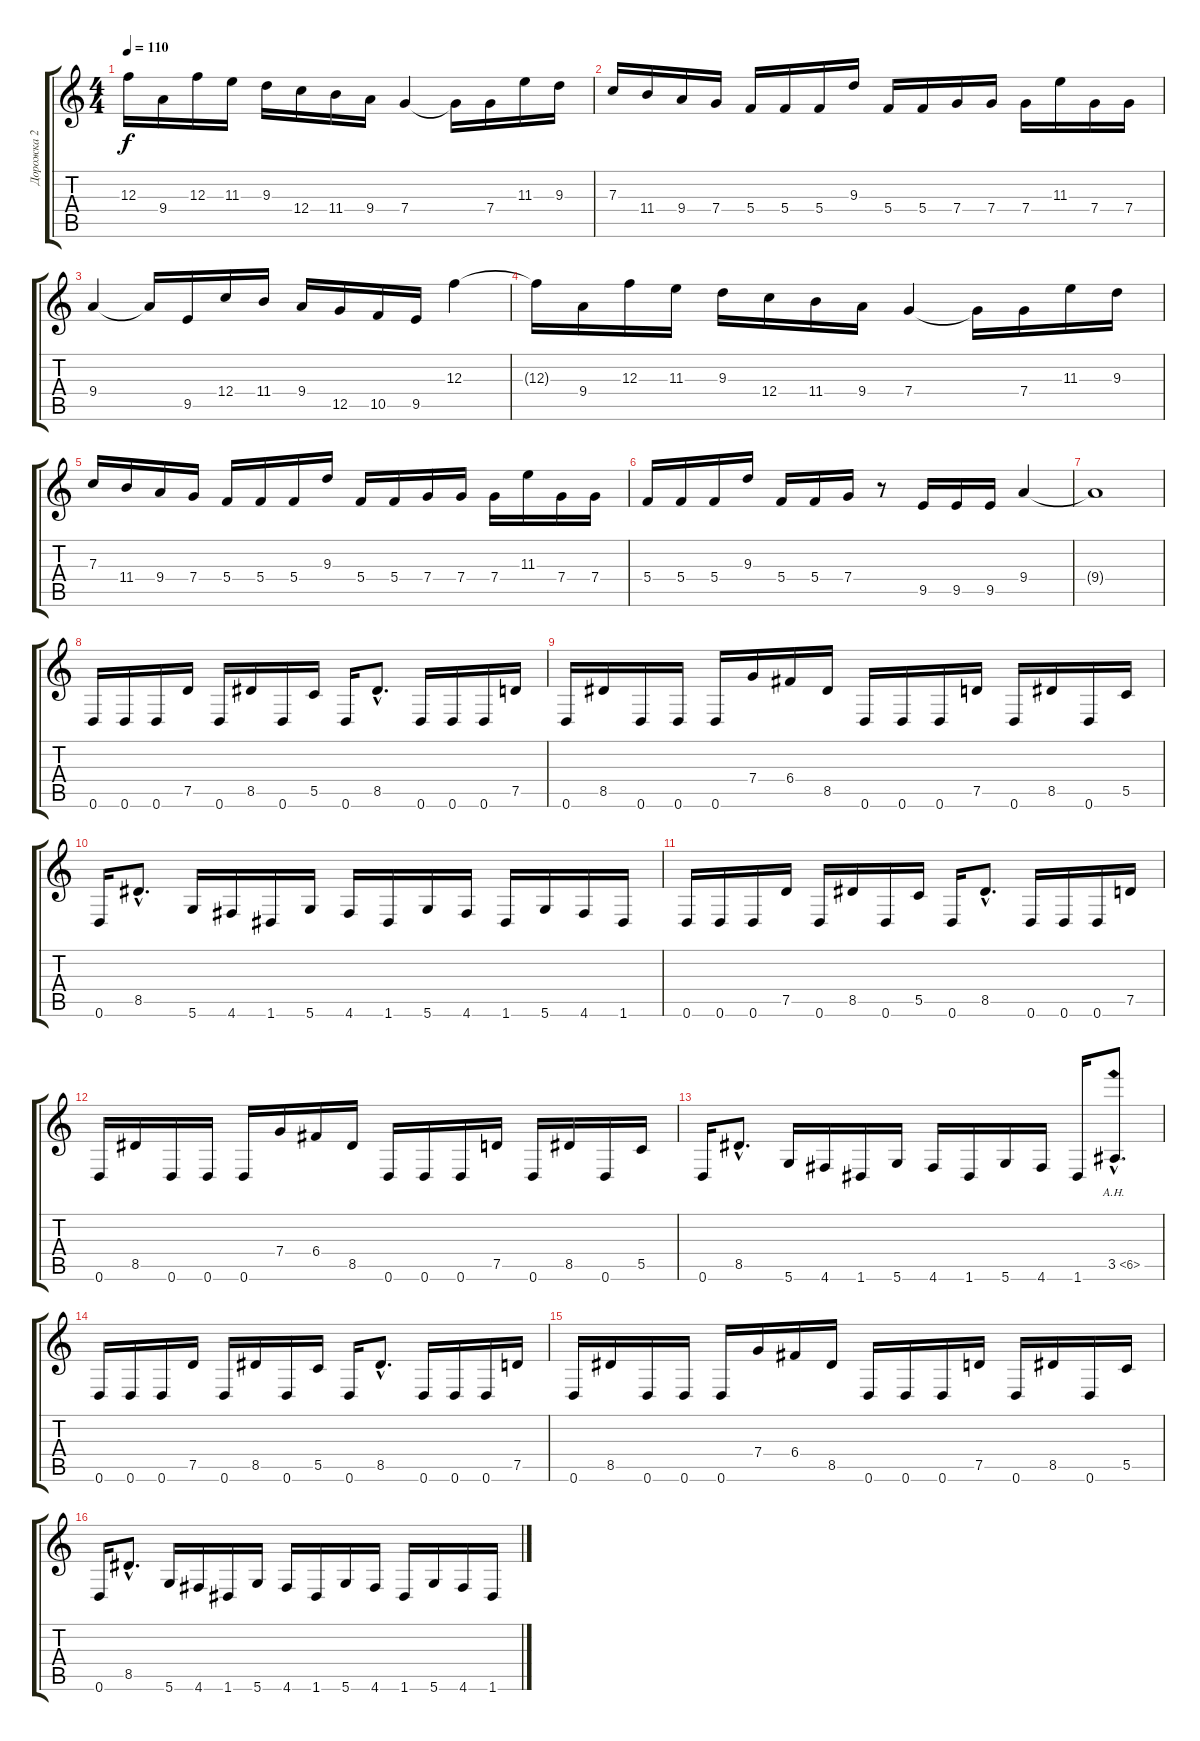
\track ("Дорожка 2" "Дорожка 2") {instrument overdrivenguitar}
\staff {score tabs}
\tuning (D4 A3 F3 C3 G2 D2) {hide}
\ts (4 4)
\tempo 110
\clef g2
\ks c
12.3{t}.16{dy f} 9.4.16 12.3.16 11.3.16 9.3.16 12.4.16 11.4.16 9.4.16 7.4.4 7.4{t}.16 7.4.16 11.3.16 9.3.16 |
7.3.16 11.4.16 9.4.16 7.4.16 5.4.16 5.4.16 5.4.16 9.3.16 5.4.16 5.4.16 7.4.16 7.4.16 7.4.16 11.3.16 7.4.16 7.4.16 |
9.4.4 9.4{t}.16 9.5.16 12.4.16 11.4.16 9.4.16 12.5.16 10.5.16 9.5.16 12.3.4 |
12.3{t}.16 9.4.16 12.3.16 11.3.16 9.3.16 12.4.16 11.4.16 9.4.16 7.4.4 7.4{t}.16 7.4.16 11.3.16 9.3.16 |
7.3.16 11.4.16 9.4.16 7.4.16 5.4.16 5.4.16 5.4.16 9.3.16 5.4.16 5.4.16 7.4.16 7.4.16 7.4.16 11.3.16 7.4.16 7.4.16 |
5.4.16 5.4.16 5.4.16 9.3.16 5.4.16 5.4.16 7.4.16 r.8 9.5.16 9.5.16 9.5.16 9.4.4 |
9.4{t}.1 |
0.6.16 0.6.16 0.6.16 7.5.16 0.6.16 8.5.16 0.6.16 5.5.16 0.6.16 8.5{hac}.8{d} 0.6.16 0.6.16 0.6.16 7.5.16 |
0.6.16 8.5.16 0.6.16 0.6.16 0.6.16 7.4.16 6.4.16 8.5.16 0.6.16 0.6.16 0.6.16 7.5.16 0.6.16 8.5.16 0.6.16 5.5.16 |
0.6.16 8.5{hac}.8{d} 5.6.16 4.6.16 1.6.16 5.6.16 4.6.16 1.6.16 5.6.16 4.6.16 1.6.16 5.6.16 4.6.16 1.6.16 |
0.6.16 0.6.16 0.6.16 7.5.16 0.6.16 8.5.16 0.6.16 5.5.16 0.6.16 8.5{hac}.8{d} 0.6.16 0.6.16 0.6.16 7.5.16 |
0.6.16 8.5.16 0.6.16 0.6.16 0.6.16 7.4.16 6.4.16 8.5.16 0.6.16 0.6.16 0.6.16 7.5.16 0.6.16 8.5.16 0.6.16 5.5.16 |
0.6.16 8.5{hac}.8{d} 5.6.16 4.6.16 1.6.16 5.6.16 4.6.16 1.6.16 5.6.16 4.6.16 1.6.16 3.5{ah 3 hac}.8{d} |
0.6.16 0.6.16 0.6.16 7.5.16 0.6.16 8.5.16 0.6.16 5.5.16 0.6.16 8.5{hac}.8{d} 0.6.16 0.6.16 0.6.16 7.5.16 |
0.6.16 8.5.16 0.6.16 0.6.16 0.6.16 7.4.16 6.4.16 8.5.16 0.6.16 0.6.16 0.6.16 7.5.16 0.6.16 8.5.16 0.6.16 5.5.16 |
0.6.16 8.5{hac}.8{d} 5.6.16 4.6.16 1.6.16 5.6.16 4.6.16 1.6.16 5.6.16 4.6.16 1.6.16 5.6.16 4.6.16 1.6.16
